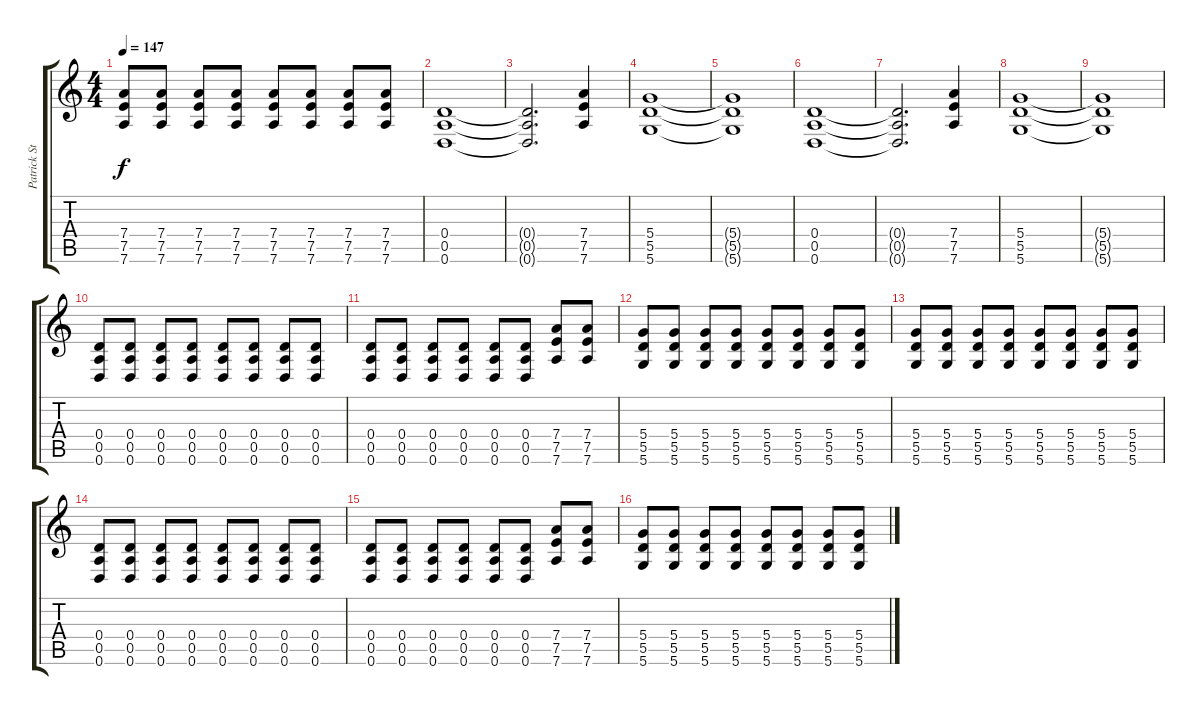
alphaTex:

\track ("Patrick Stumph (Rythmn Guitar)" "Patrick St") {instrument overdrivenguitar}
\staff {score tabs}
\tuning (E4 B3 G3 D3 A2 D2) {hide}
\ts (4 4)
\tempo 147
\clef g2
\ks c
(7.4 7.5 7.6).8{dy f} (7.4 7.5 7.6).8 (7.4 7.5 7.6).8 (7.4 7.5 7.6).8 (7.4 7.5 7.6).8 (7.4 7.5 7.6).8 (7.4 7.5 7.6).8 (7.4 7.5 7.6).8 |
(0.4 0.5 0.6).1 |
(0.4{t} 0.5{t} 0.6{t}).2{d} (7.4 7.5 7.6).4 |
(5.4 5.5 5.6).1 |
(5.4{t} 5.5{t} 5.6{t}).1 |
(0.4 0.5 0.6).1 |
(0.4{t} 0.5{t} 0.6{t}).2{d} (7.4 7.5 7.6).4 |
(5.4 5.5 5.6).1 |
(5.4{t} 5.5{t} 5.6{t}).1 |
(0.4 0.5 0.6).8 (0.4 0.5 0.6).8 (0.4 0.5 0.6).8 (0.4 0.5 0.6).8 (0.4 0.5 0.6).8 (0.4 0.5 0.6).8 (0.4 0.5 0.6).8 (0.4 0.5 0.6).8 |
(0.4 0.5 0.6).8 (0.4 0.5 0.6).8 (0.4 0.5 0.6).8 (0.4 0.5 0.6).8 (0.4 0.5 0.6).8 (0.4 0.5 0.6).8 (7.4 7.5 7.6).8 (7.4 7.5 7.6).8 |
(5.4 5.5 5.6).8 (5.4 5.5 5.6).8 (5.4 5.5 5.6).8 (5.4 5.5 5.6).8 (5.4 5.5 5.6).8 (5.4 5.5 5.6).8 (5.4 5.5 5.6).8 (5.4 5.5 5.6).8 |
(5.4 5.5 5.6).8 (5.4 5.5 5.6).8 (5.4 5.5 5.6).8 (5.4 5.5 5.6).8 (5.4 5.5 5.6).8 (5.4 5.5 5.6).8 (5.4 5.5 5.6).8 (5.4 5.5 5.6).8 |
(0.4 0.5 0.6).8 (0.4 0.5 0.6).8 (0.4 0.5 0.6).8 (0.4 0.5 0.6).8 (0.4 0.5 0.6).8 (0.4 0.5 0.6).8 (0.4 0.5 0.6).8 (0.4 0.5 0.6).8 |
(0.4 0.5 0.6).8 (0.4 0.5 0.6).8 (0.4 0.5 0.6).8 (0.4 0.5 0.6).8 (0.4 0.5 0.6).8 (0.4 0.5 0.6).8 (7.4 7.5 7.6).8 (7.4 7.5 7.6).8 |
(5.4 5.5 5.6).8 (5.4 5.5 5.6).8 (5.4 5.5 5.6).8 (5.4 5.5 5.6).8 (5.4 5.5 5.6).8 (5.4 5.5 5.6).8 (5.4 5.5 5.6).8 (5.4 5.5 5.6).8
